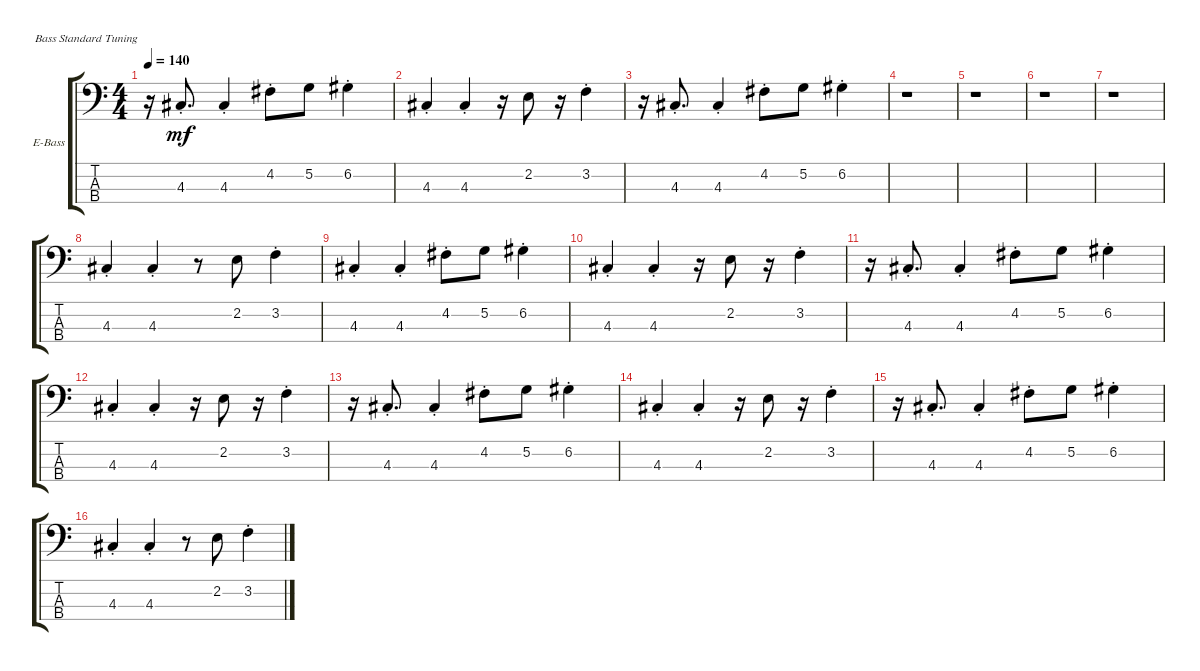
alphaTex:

\defaultSystemsLayout 4
\bracketExtendMode groupsimilarinstruments
\firstSystemTrackNameOrientation horizontal
\otherSystemsTrackNameOrientation horizontal
\track ("Electric Bass" "E-Bass") {instrument electricbassfinger}
\staff {score tabs}
\tuning (G2 D2 A1 E1)
\ts (4 4)
\tempo 140
\clef f4
\scale
0.28529
\ks c
r.16{dy mf} 4.3{st}.8{d} 4.3{st}.4 4.2{st}.8 5.2.8 6.2{st}.4 |
\scale
0.233284 4.3{st}.4 4.3{st}.4 r.16 2.2.8 r.16 3.2{st}.4 |
\scale
0.28529 r.16 4.3{st}.8{d} 4.3{st}.4 4.2{st}.8 5.2.8 6.2{st}.4 |
\scale
0.196137 r.1 |
\scale
0.226688 r.1 |
\scale
0.252412 r.1 |
\scale
0.308682 r.1 |
\scale
0.212219 4.3{st}.4 4.3{st}.4 r.8 2.2.8 3.2{st}.4 |
\scale
0.217929 4.3{st}.4 4.3{st}.4 4.2{st}.8 5.2.8 6.2{st}.4 |
\scale
0.242658 4.3{st}.4 4.3{st}.4 r.16 2.2.8 r.16 3.2{st}.4 |
\scale
0.296754 r.16 4.3{st}.8{d} 4.3{st}.4 4.2{st}.8 5.2.8 6.2{st}.4 |
\scale
0.242658 4.3{st}.4 4.3{st}.4 r.16 2.2.8 r.16 3.2{st}.4 |
\scale
0.28529 r.16 4.3{st}.8{d} 4.3{st}.4 4.2{st}.8 5.2.8 6.2{st}.4 |
\scale
0.233284 4.3{st}.4 4.3{st}.4 r.16 2.2.8 r.16 3.2{st}.4 |
\scale
0.28529 r.16 4.3{st}.8{d} 4.3{st}.4 4.2{st}.8 5.2.8 6.2{st}.4 |
\scale
0.196137 4.3{st}.4 4.3{st}.4 r.8 2.2.8 3.2{st}.4
